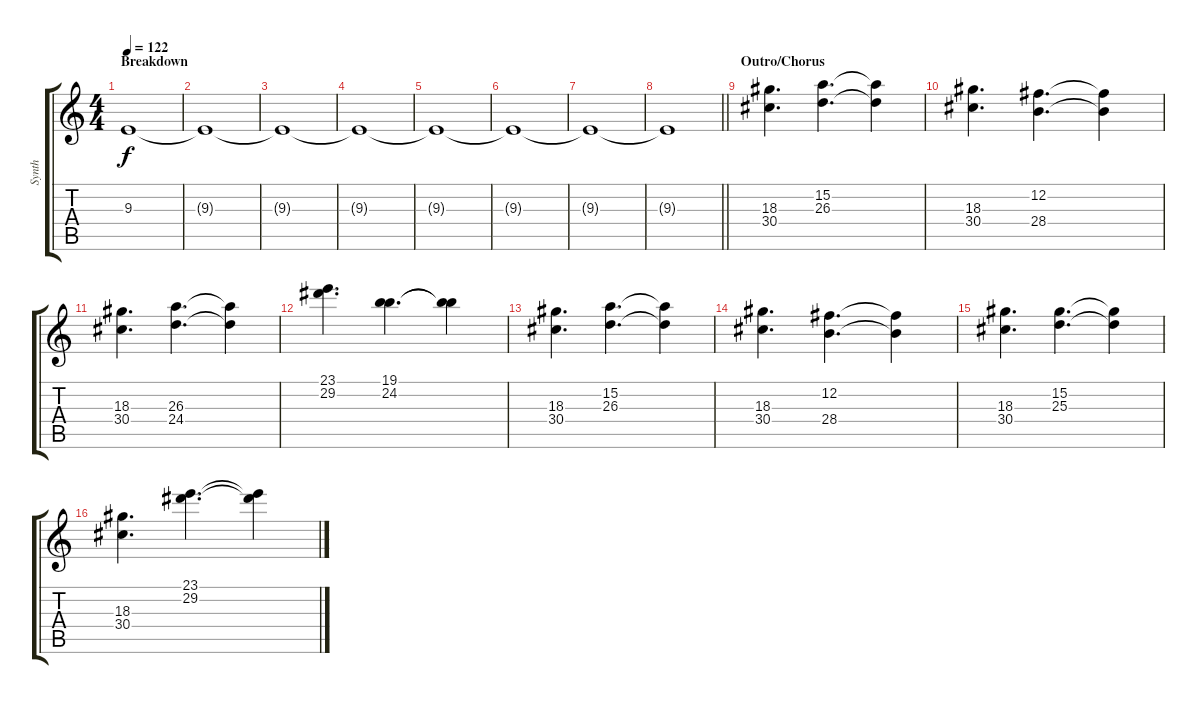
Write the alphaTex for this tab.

\track ("Synth" "Synth") {instrument tremolostrings}
\staff {score tabs}
\tuning (E4 B3 G3 D3 A2 E2) {hide}
\ts (4 4)
\section ("" "Breakdown")
\tempo 122
\clef g2
\ks c
9.3.1{dy f} |
9.3{t}.1 |
9.3{t}.1 |
9.3{t}.1 |
9.3{t}.1 |
9.3{t}.1 |
9.3{t}.1 |
\barLineRight lightlight
9.3{t}.1 |
\section ("" "Outro/Chorus")
(18.3 30.4).4{d} (15.2 26.3).4{d} (15.2{t} 26.3{t}).4 |
(18.3 30.4).4{d} (12.2 28.4).4{d} (12.2{t} 28.4{t}).4 |
(18.3 30.4).4{d} (26.3 24.4).4{d} (26.3{t} 24.4{t}).4 |
(23.1 29.2).4{d} (19.1 24.2).4{d} (19.1{t} 24.2{t}).4 |
(18.3 30.4).4{d} (15.2 26.3).4{d} (15.2{t} 26.3{t}).4 |
(18.3 30.4).4{d} (12.2 28.4).4{d} (12.2{t} 28.4{t}).4 |
(18.3 30.4).4{d} (15.2 25.3).4{d} (15.2{t} 25.3{t}).4 |
(18.3 30.4).4{d} (23.1 29.2).4{d} (23.1{t} 29.2{t}).4
